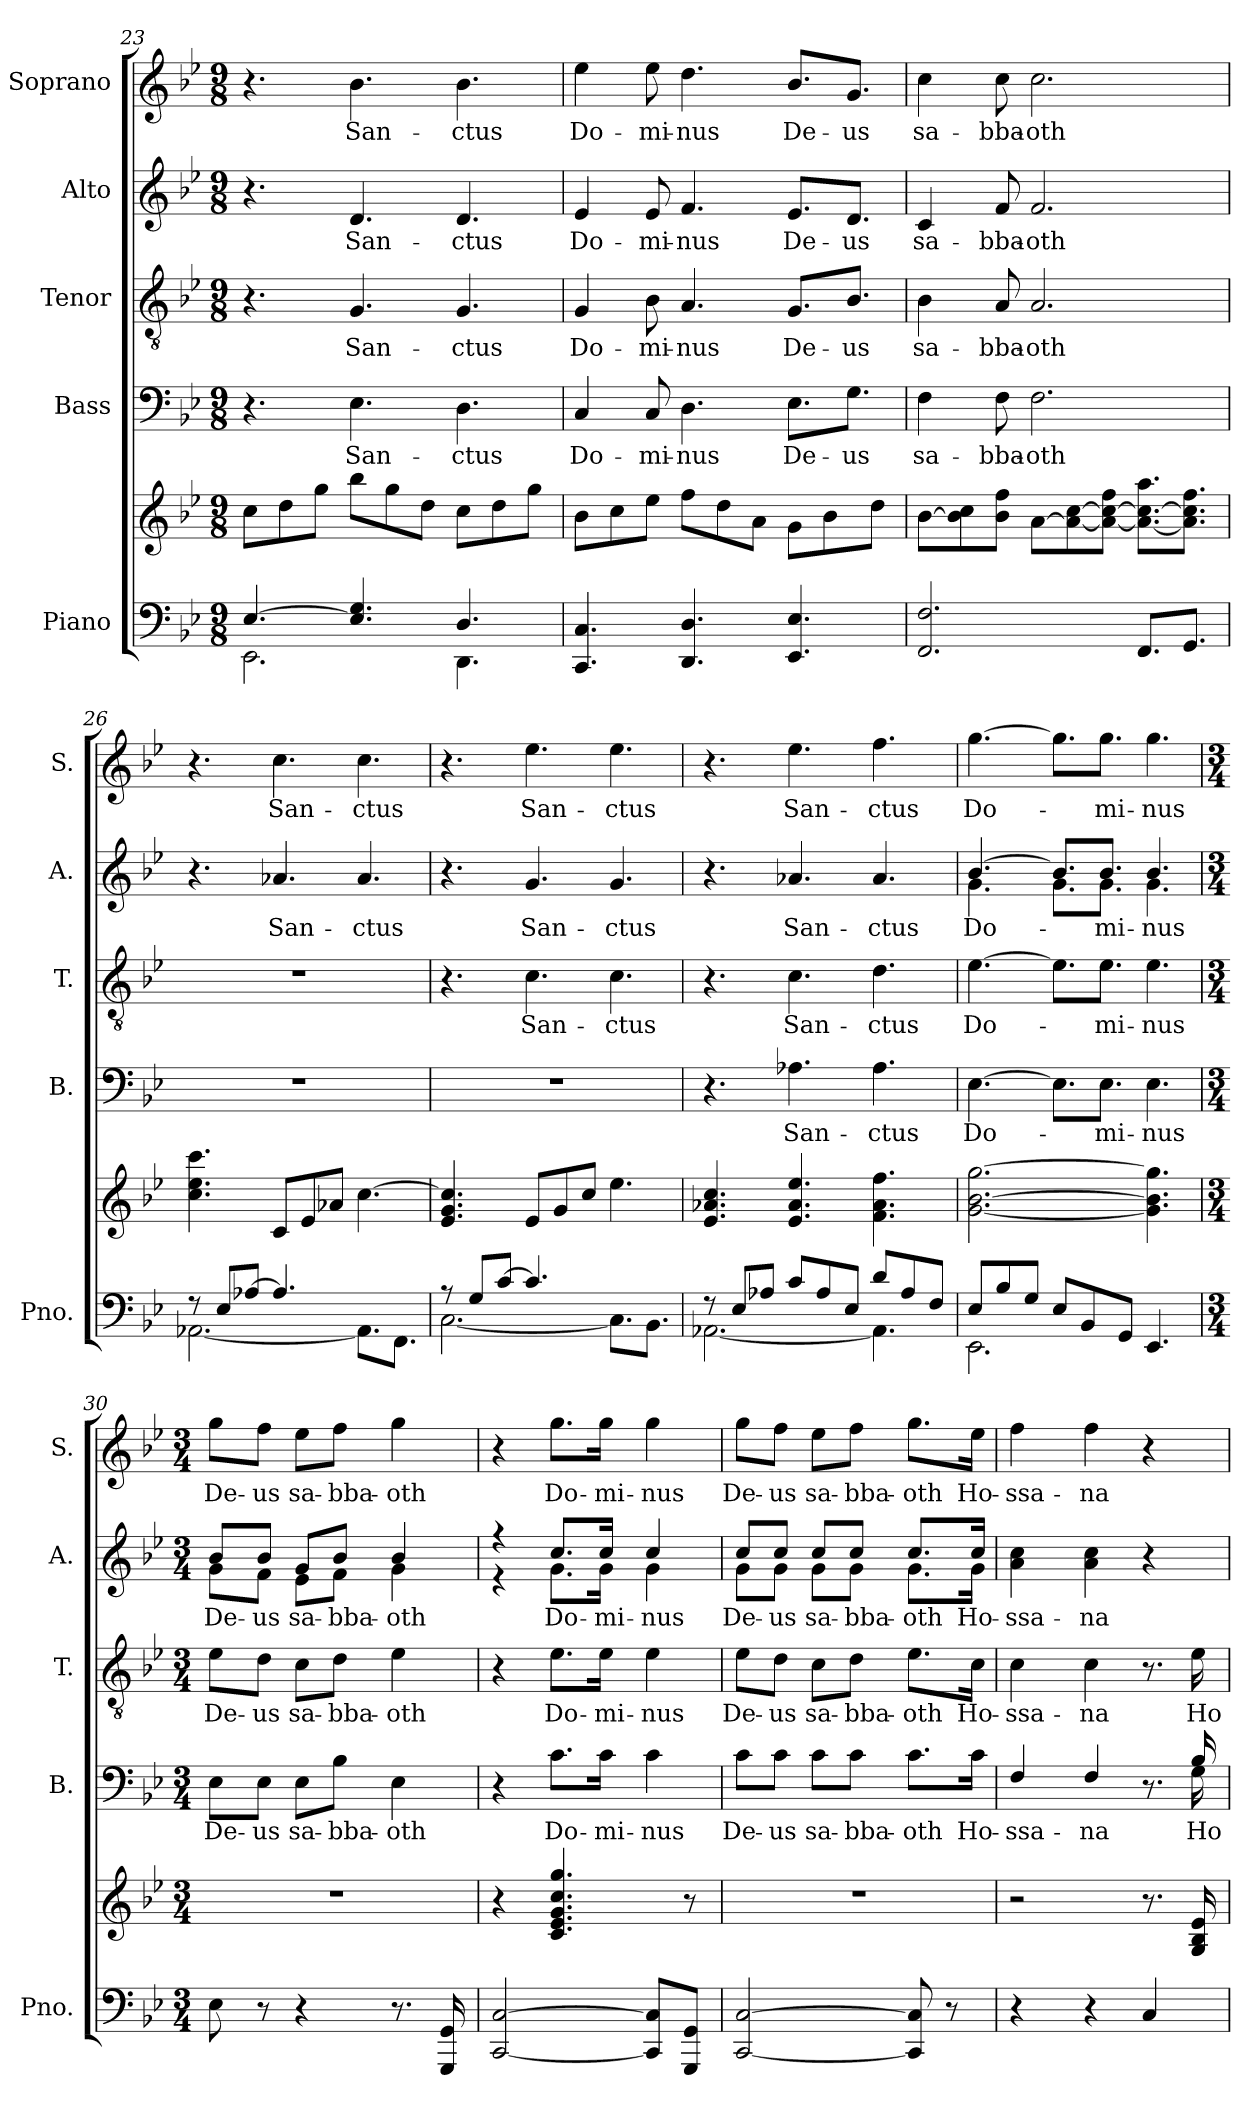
**kern	**kern	**kern	**text	**kern	**text	**kern	**text	**kern	**text
*part5	*part5	*part4	*part4	*part3	*part3	*part2	*part2	*part1	*part1
*staff6	*staff5	*staff4	*staff4	*staff3	*staff3	*staff2	*staff2	*staff1	*staff1
*I"Piano	*	*I"Bass	*	*I"Tenor	*	*I"Alto	*	*I"Soprano	*
*I'Pno.	*	*I'B.	*	*I'T.	*	*I'A.	*	*I'S.	*
*clefF4	*clefG2	*clefF4	*	*clefGv2	*	*clefG2	*	*clefG2	*
*k[b-e-]	*k[b-e-]	*k[b-e-]	*	*k[b-e-]	*	*k[b-e-]	*	*k[b-e-]	*
*M9/8	*M9/8	*M9/8	*	*M9/8	*	*M9/8	*	*M9/8	*
=23	=23	=23	=23	=23	=23	=23	=23	=23	=23
*^	*	*	*	*	*	*	*	*	*
[4.E-/	2.EE-\	8cc\L	4.r	.	4.r	.	4.r	.	4.r	.
.	.	8dd\	.	.	.	.	.	.	.	.
.	.	8gg\J	.	.	.	.	.	.	.	.
!	!	!	!	!LO:LY:b	!	!LO:LY:b	!	!LO:LY:b	!	!LO:LY:b
4.E-/] 4.G/	.	8bb-\L	4.E-\	San-	4.G/	San-	4.d/	San-	4.b-\	San-
.	.	8gg\	.	.	.	.	.	.	.	.
.	.	8dd\J	.	.	.	.	.	.	.	.
!	!	!	!	!LO:LY:b	!	!LO:LY:b	!	!LO:LY:b	!	!LO:LY:b
4.D/	4.DD\	8cc\L	4.D\	-ctus	4.G/	-ctus	4.d/	-ctus	4.b-\	-ctus
.	.	8dd\	.	.	.	.	.	.	.	.
.	.	8gg\J	.	.	.	.	.	.	.	.
*v	*v	*	*	*	*	*	*	*	*	*
!!LO:LB:g=z
=24	=24	=24	=24	=24	=24	=24	=24	=24	=24
!	!	!	!LO:LY:b	!	!LO:LY:b	!	!LO:LY:b	!	!LO:LY:b
4.CC/ 4.C/	8b-\L	4C/	Do-	4G/	Do-	4e-/	Do-	4ee-\	Do-
.	8cc\	.	.	.	.	.	.	.	.
!	!	!	!LO:LY:b	!	!LO:LY:b	!	!LO:LY:b	!	!LO:LY:b
.	8ee-\J	8C/	-mi-	8B-\	-mi-	8e-/	-mi-	8ee-\	-mi-
!	!	!	!LO:LY:b	!	!LO:LY:b	!	!LO:LY:b	!	!LO:LY:b
4.DD/ 4.D/	8ff\L	4.D\	-nus	4.A/	-nus	4.f/	-nus	4.dd\	-nus
.	8dd\	.	.	.	.	.	.	.	.
.	8a\J	.	.	.	.	.	.	.	.
!	!	!	!LO:LY:b	!	!LO:LY:b	!	!LO:LY:b	!	!LO:LY:b
4.EE-/ 4.E-/	8g\L	8.E-\L	De-	8.G/L	De-	8.e-/L	De-	8.b-/L	De-
.	8b-\	.	.	.	.	.	.	.	.
!	!	!	!LO:LY:b	!	!LO:LY:b	!	!LO:LY:b	!	!LO:LY:b
.	.	8.G\J	-us	8.B-/J	-us	8.d/J	-us	8.g/J	-us
.	8dd\J	.	.	.	.	.	.	.	.
=25	=25	=25	=25	=25	=25	=25	=25	=25	=25
!	!	!	!LO:LY:b	!	!LO:LY:b	!	!LO:LY:b	!	!LO:LY:b
2.FF/ 2.F/	[8b-\L	4F\	sa-	4B-\	sa-	4c/	sa-	4cc\	sa-
.	8b-\] 8cc\	.	.	.	.	.	.	.	.
!	!	!	!LO:LY:b	!	!LO:LY:b	!	!LO:LY:b	!	!LO:LY:b
.	8b-\ 8ff\J	8F\	-bba-	8A/	-bba-	8f/	-bba-	8cc\	-bba-
!	!	!	!LO:LY:b	!	!LO:LY:b	!	!LO:LY:b	!	!LO:LY:b
.	[8a\L	2.F\	-oth	2.A/	-oth	2.f/	-oth	2.cc\	-oth
.	8a\_ [8cc\	.	.	.	.	.	.	.	.
.	8a\_ 8cc\_ 8ff\J	.	.	.	.	.	.	.	.
8.FF/L	8.a\_ 8.cc\_ 8.aa\L	.	.	.	.	.	.	.	.
8.GG/J	8.a\] 8.cc\] 8.ff\J	.	.	.	.	.	.	.	.
=26	=26	=26	=26	=26	=26	=26	=26	=26	=26
*^	*	*	*	*	*	*	*	*	*
8r	[2.AA-X\	4.cc\ 4.ee-\ 4.ccc\	8%9r	.	8%9r	.	4.r	.	4.r	.
8E-/L	.	.	.	.	.	.	.	.	.	.
[8A-X/J	.	.	.	.	.	.	.	.	.	.
!	!	!	!	!	!	!	!	!LO:LY:b	!	!LO:LY:b
4.A-/]	.	8c/L	.	.	.	.	4.a-X/	San-	4.cc\	San-
.	.	8e-/	.	.	.	.	.	.	.	.
.	.	8a-X/J	.	.	.	.	.	.	.	.
!	!	!	!	!	!	!	!	!LO:LY:b	!	!LO:LY:b
8.AA-\L]	4.ryy	[4.cc\	.	.	.	.	4.a-/	-ctus	4.cc\	-ctus
8.FF\J	.	.	.	.	.	.	.	.	.	.
=27	=27	=27	=27	=27	=27	=27	=27	=27	=27	=27
8r	[2.C\	4.e-/ 4.g/ 4.cc/]	8%9r	.	4.r	.	4.r	.	4.r	.
8G/L	.	.	.	.	.	.	.	.	.	.
[8c/J	.	.	.	.	.	.	.	.	.	.
!	!	!	!	!	!	!LO:LY:b	!	!LO:LY:b	!	!LO:LY:b
4.c/]	.	8e-/L	.	.	4.c\	San-	4.g/	San-	4.ee-\	San-
.	.	8g/	.	.	.	.	.	.	.	.
.	.	8cc/J	.	.	.	.	.	.	.	.
!	!	!	!	!	!	!LO:LY:b	!	!LO:LY:b	!	!LO:LY:b
8.C\L]	4.ryy	4.ee-\	.	.	4.c\	-ctus	4.g/	-ctus	4.ee-\	-ctus
8.BB-\J	.	.	.	.	.	.	.	.	.	.
!!LO:PB:g=z
=28	=28	=28	=28	=28	=28	=28	=28	=28	=28	=28
8r	[2.AA-X\	4.e-/ 4.a-X/ 4.cc/	4.r	.	4.r	.	4.r	.	4.r	.
8E-/L	.	.	.	.	.	.	.	.	.	.
8A-X/J	.	.	.	.	.	.	.	.	.	.
!	!	!	!	!LO:LY:b	!	!LO:LY:b	!	!LO:LY:b	!	!LO:LY:b
8c/L	.	4.e-/ 4.a-/ 4.ee-/	4.A-X\	San-	4.c\	San-	4.a-X/	San-	4.ee-\	San-
8A-/	.	.	.	.	.	.	.	.	.	.
8E-/J	.	.	.	.	.	.	.	.	.	.
!	!	!	!	!LO:LY:b	!	!LO:LY:b	!	!LO:LY:b	!	!LO:LY:b
8d/L	4.AA-\]	4.f\ 4.a-\ 4.ff\	4.A-\	-ctus	4.d\	-ctus	4.a-/	-ctus	4.ff\	-ctus
8A-/	.	.	.	.	.	.	.	.	.	.
8F/J	.	.	.	.	.	.	.	.	.	.
=29	=29	=29	=29	=29	=29	=29	=29	=29	=29	=29
!	!	!	!	!LO:LY:b	!	!LO:LY:b	!	!LO:LY:b	!	!LO:LY:b
*	*	*	*	*	*	*	*^	*	*	*
8E-/L	2.EE-\	[2.g\ [2.b-\ [2.gg\	[4.E-\	Do-	[4.e-\	Do-	[4.b-/	4.g\	Do-	[4.gg\	Do-
8B-/	.	.	.	.	.	.	.	.	.	.	.
8G/J	.	.	.	.	.	.	.	.	.	.	.
8E-/L	.	.	8.E-\L]	.	8.e-\L]	.	8.b-/L]	8.g\L	.	8.gg\L]	.
8BB-/	.	.	.	.	.	.	.	.	.	.	.
!	!	!	!	!LO:LY:b	!	!LO:LY:b	!	!	!LO:LY:b	!	!LO:LY:b
.	.	.	8.E-\J	mi-	8.e-\J	mi-	8.b-/J	8.g\J	mi-	8.gg\J	mi-
8GG/J	.	.	.	.	.	.	.	.	.	.	.
!	!	!	!	!LO:LY:b	!	!LO:LY:b	!	!	!LO:LY:b	!	!LO:LY:b
4.EE-/	4.ryy	4.g\] 4.b-\] 4.gg\]	4.E-\	-nus	4.e-\	-nus	4.b-/	4.g\	-nus	4.gg\	-nus
*v	*v	*	*	*	*	*	*	*	*	*	*
=30	=30	=30	=30	=30	=30	=30	=30	=30	=30	=30
*M3/4	*M3/4	*M3/4	*	*M3/4	*	*M3/4	*	*	*M3/4	*
*	*	*	*	*	*	*	*	*	*MM65	*
*^	*	*	*	*	*	*	*	*	*	*
!	!	!	!	!LO:LY:b	!	!LO:LY:b	!	!	!LO:LY:b	!	!LO:LY:b
*v	*v	*	*	*	*	*	*	*	*	*	*
8E-\	2.r	8E-\L	De-	8e-\L	De-	8b-/L	8g\L	De-	8gg\L	De-
!	!	!	!LO:LY:b	!	!LO:LY:b	!	!	!LO:LY:b	!	!LO:LY:b
8r	.	8E-\J	-us	8d\J	-us	8b-/J	8f\J	-us	8ff\J	-us
!	!	!	!LO:LY:b	!	!LO:LY:b	!	!	!LO:LY:b	!	!LO:LY:b
4r	.	8E-\L	sa-	8c\L	sa-	8g/L	8e-\L	sa-	8ee-\L	sa-
!	!	!	!LO:LY:b	!	!LO:LY:b	!	!	!LO:LY:b	!	!LO:LY:b
.	.	8B-\J	-bba-	8d\J	-bba-	8b-/J	8f\J	-bba-	8ff\J	-bba-
!	!	!	!LO:LY:b	!	!LO:LY:b	!	!	!LO:LY:b	!	!LO:LY:b
8.r	.	4E-\	-oth	4e-\	-oth	4b-/	4g\	-oth	4gg\	-oth
16GGG/ 16GG/	.	.	.	.	.	.	.	.	.	.
=31	=31	=31	=31	=31	=31	=31	=31	=31	=31	=31
[2CC/ [2C/	4r	4r	.	4r	.	4r	4r	.	4r	.
!	!	!	!LO:LY:b	!	!LO:LY:b	!	!	!LO:LY:b	!	!LO:LY:b
.	4.c/ 4.e-/ 4.g/ 4.cc/ 4.gg/	8.c\L	Do-	8.e-\L	Do-	8.cc/L	8.g\L	Do-	8.gg\L	Do-
!	!	!	!LO:LY:b	!	!LO:LY:b	!	!	!LO:LY:b	!	!LO:LY:b
.	.	16c\Jk	-mi-	16e-\Jk	-mi-	16cc/Jk	16g\Jk	-mi-	16gg\Jk	-mi-
!	!	!	!LO:LY:b	!	!LO:LY:b	!	!	!LO:LY:b	!	!LO:LY:b
8CC/] 8C/]L	.	4c\	-nus	4e-\	-nus	4cc/	4g\	-nus	4gg\	-nus
8GGG/ 8GG/J	8r	.	.	.	.	.	.	.	.	.
!!LO:LB:g=z
=32	=32	=32	=32	=32	=32	=32	=32	=32	=32	=32
!	!	!	!LO:LY:b	!	!LO:LY:b	!	!	!LO:LY:b	!	!LO:LY:b
[2CC/ [2C/	2.r	8c\L	De-	8e-\L	De-	8cc/L	8g\L	De-	8gg\L	De-
!	!	!	!LO:LY:b	!	!LO:LY:b	!	!	!LO:LY:b	!	!LO:LY:b
.	.	8c\J	-us	8d\J	-us	8cc/J	8g\J	-us	8ff\J	-us
!	!	!	!LO:LY:b	!	!LO:LY:b	!	!	!LO:LY:b	!	!LO:LY:b
.	.	8c\L	sa-	8c\L	sa-	8cc/L	8g\L	sa-	8ee-\L	sa-
!	!	!	!LO:LY:b	!	!LO:LY:b	!	!	!LO:LY:b	!	!LO:LY:b
.	.	8c\J	-bba-	8d\J	-bba-	8cc/J	8g\J	-bba-	8ff\J	-bba-
!	!	!	!LO:LY:b	!	!LO:LY:b	!	!	!LO:LY:b	!	!LO:LY:b
8CC/] 8C/]	.	8.c\L	-oth	8.e-\L	-oth	8.cc/L	8.g\L	-oth	8.gg\L	-oth
8r	.	.	.	.	.	.	.	.	.	.
!	!	!	!LO:LY:b	!	!LO:LY:b	!	!	!LO:LY:b	!	!LO:LY:b
.	.	16c\Jk	Ho-	16c\Jk	Ho-	16cc/Jk	16g\Jk	Ho-	16ee-\Jk	Ho-
=33	=33	=33	=33	=33	=33	=33	=33	=33	=33	=33
!	!	!	!LO:LY:b	!	!LO:LY:b	!	!	!LO:LY:b	!	!LO:LY:b
*	*	*^	*	*	*	*v	*v	*	*	*
4r	2r	4F/	8.ryy	-ssa-	4c\	-ssa-	4a\ 4cc\	-ssa-	4ff\	-ssa-
!	!	!	!	!LO:LY:b	!	!LO:LY:b	!	!LO:LY:b	!	!LO:LY:b
*	*	*v	*v	*	*	*	*	*	*	*
4r	.	4F/	-na	4c\	-na	4a\ 4cc\	-na	4ff\	-na
4C/	8.r	8.r	.	8.r	.	4r	.	4r	.
*	*	*^	*	*	*	*	*	*	*
!	!	!	!	!LO:LY:b	!	!LO:LY:b	!	!	!	!
.	16G/ 16B-/ 16e-/	16B-/	16G\	Ho-	16e-\	Ho-	.	.	.	.
*	*	*v	*v	*	*	*	*	*	*	*
=	=	=	=	=	=	=	=	=	=
*-	*-	*-	*-	*-	*-	*-	*-	*-	*-
